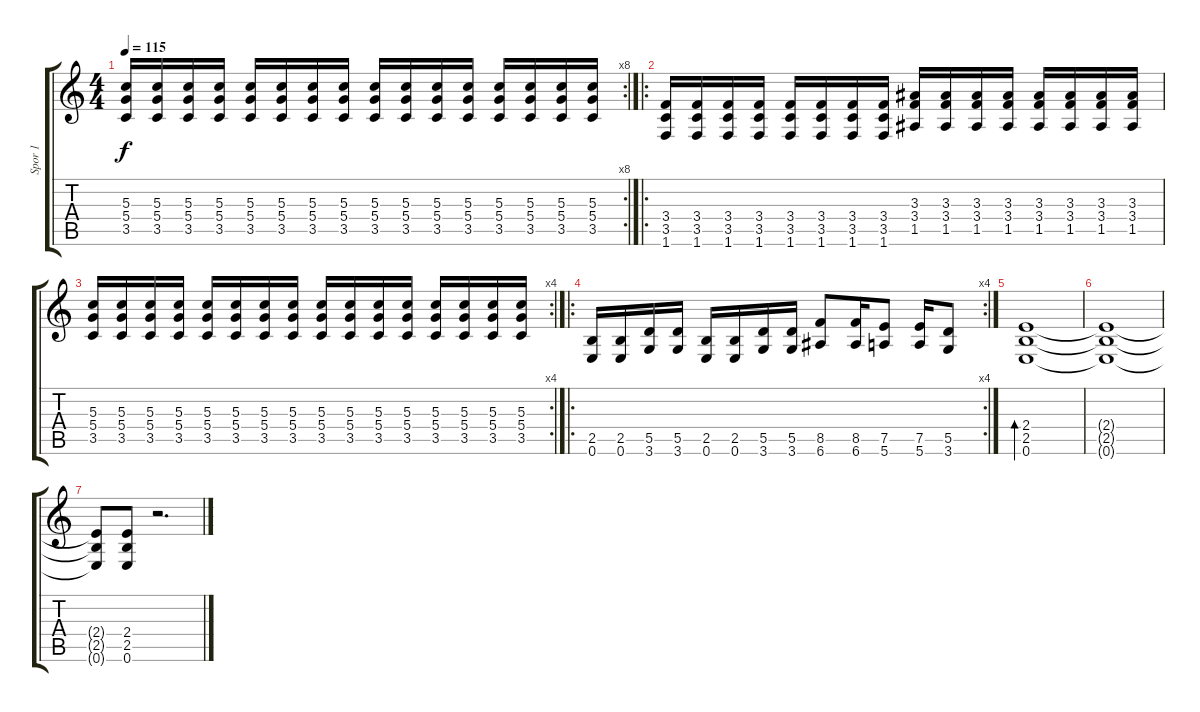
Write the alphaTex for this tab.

\track ("Spor 1" "Spor 1") {instrument distortionguitar}
\staff {score tabs}
\tuning (E4 B3 G3 D3 A2 E2) {hide}
\rc 8
\ts (4 4)
\tempo 115
\clef g2
\ks c
(5.3 5.4 3.5).16{dy f} (5.3 5.4 3.5).16 (5.3 5.4 3.5).16 (5.3 5.4 3.5).16 (5.3 5.4 3.5).16 (5.3 5.4 3.5).16 (5.3 5.4 3.5).16 (5.3 5.4 3.5).16 (5.3 5.4 3.5).16 (5.3 5.4 3.5).16 (5.3 5.4 3.5).16 (5.3 5.4 3.5).16 (5.3 5.4 3.5).16 (5.3 5.4 3.5).16 (5.3 5.4 3.5).16 (5.3 5.4 3.5).16 |
\ro
(3.4 3.5 1.6).16 (3.4 3.5 1.6).16 (3.4 3.5 1.6).16 (3.4 3.5 1.6).16 (3.4 3.5 1.6).16 (3.4 3.5 1.6).16 (3.4 3.5 1.6).16 (3.4 3.5 1.6).16 (3.3 3.4 1.5).16 (3.3 3.4 1.5).16 (3.3 3.4 1.5).16 (3.3 3.4 1.5).16 (3.3 3.4 1.5).16 (3.3 3.4 1.5).16 (3.3 3.4 1.5).16 (3.3 3.4 1.5).16 |
\rc 4
(5.3 5.4 3.5).16 (5.3 5.4 3.5).16 (5.3 5.4 3.5).16 (5.3 5.4 3.5).16 (5.3 5.4 3.5).16 (5.3 5.4 3.5).16 (5.3 5.4 3.5).16 (5.3 5.4 3.5).16 (5.3 5.4 3.5).16 (5.3 5.4 3.5).16 (5.3 5.4 3.5).16 (5.3 5.4 3.5).16 (5.3 5.4 3.5).16 (5.3 5.4 3.5).16 (5.3 5.4 3.5).16 (5.3 5.4 3.5).16 |
\ro
\rc 4
(2.5 0.6).16 (2.5 0.6).16 (5.5 3.6).16 (5.5 3.6).16 (2.5 0.6).16 (2.5 0.6).16 (5.5 3.6).16 (5.5 3.6).16 (8.5 6.6).8 (8.5 6.6).16 (7.5 5.6).8 (7.5 5.6).16 (5.5 3.6).8 |
(2.4 2.5 0.6).1{bd 480} |
(2.4{t} 2.5{t} 0.6{t}).1 |
(2.4{t} 2.5{t} 0.6{t}).8 (2.4 2.5 0.6).8 r.2{d}
